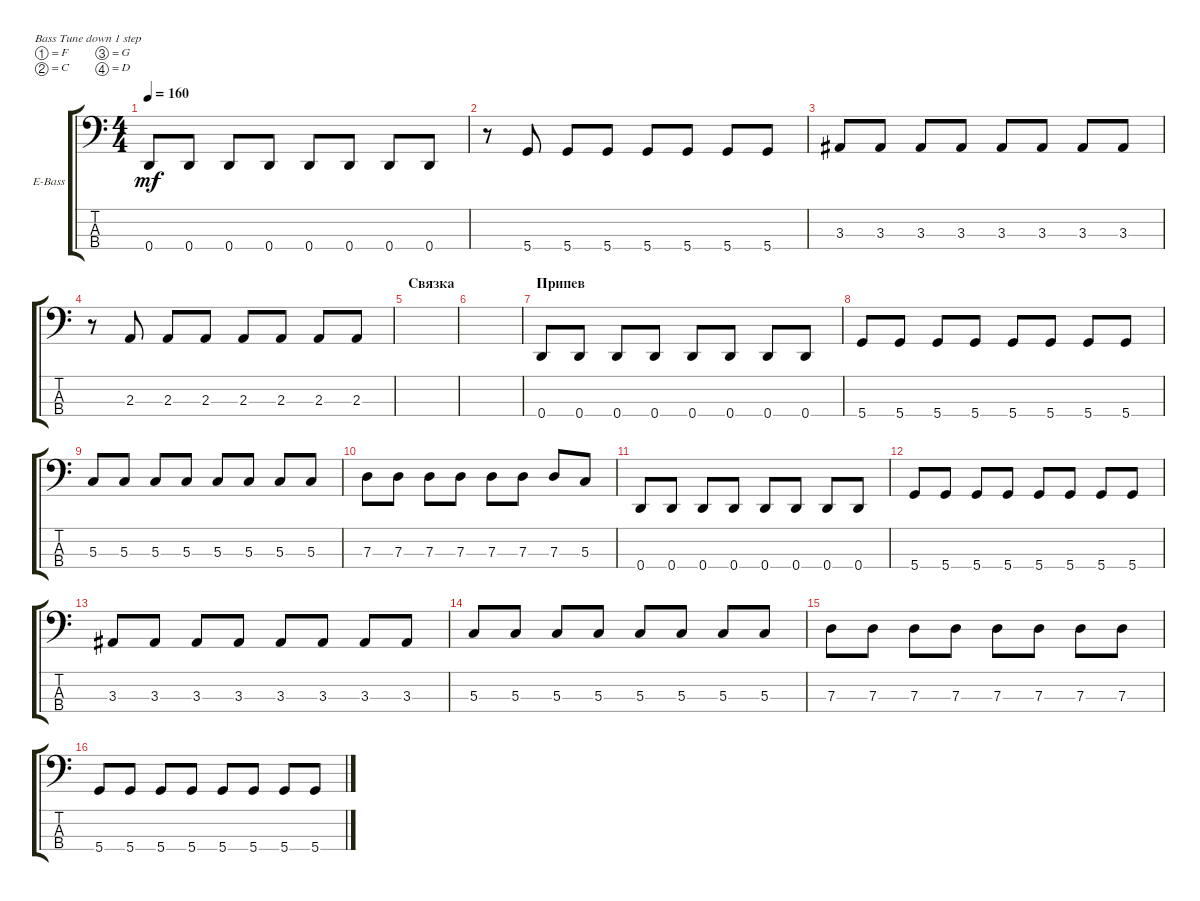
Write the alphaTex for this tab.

\defaultSystemsLayout 4
\bracketExtendMode groupsimilarinstruments
\firstSystemTrackNameOrientation horizontal
\otherSystemsTrackNameOrientation horizontal
\track ("Electric Bass" "E-Bass") {instrument electricbassfinger}
\staff {score tabs}
\tuning (F2 C2 G1 D1)
\ts (4 4)
\tempo 160
\clef f4
\ks c
0.4.8{dy mf} 0.4.8 0.4.8 0.4.8 0.4.8 0.4.8 0.4.8 0.4.8 |
r.8 5.4.8 5.4.8 5.4.8 5.4.8 5.4.8 5.4.8 5.4.8 |
3.3.8 3.3.8 3.3.8 3.3.8 3.3.8 3.3.8 3.3.8 3.3.8 |
r.8 2.3.8 2.3.8 2.3.8 2.3.8 2.3.8 2.3.8 2.3.8 |
\section ("" "Связка")
|
|
\section ("" "Припев")
0.4.8 0.4.8 0.4.8 0.4.8 0.4.8 0.4.8 0.4.8 0.4.8 |
5.4.8 5.4.8 5.4.8 5.4.8 5.4.8 5.4.8 5.4.8 5.4.8 |
5.3.8 5.3.8 5.3.8 5.3.8 5.3.8 5.3.8 5.3.8 5.3.8 |
7.3.8 7.3.8 7.3.8 7.3.8 7.3.8 7.3.8 7.3.8 5.3.8 |
0.4.8 0.4.8 0.4.8 0.4.8 0.4.8 0.4.8 0.4.8 0.4.8 |
5.4.8 5.4.8 5.4.8 5.4.8 5.4.8 5.4.8 5.4.8 5.4.8 |
3.3.8 3.3.8 3.3.8 3.3.8 3.3.8 3.3.8 3.3.8 3.3.8 |
5.3.8 5.3.8 5.3.8 5.3.8 5.3.8 5.3.8 5.3.8 5.3.8 |
7.3.8 7.3.8 7.3.8 7.3.8 7.3.8 7.3.8 7.3.8 7.3.8 |
5.4.8 5.4.8 5.4.8 5.4.8 5.4.8 5.4.8 5.4.8 5.4.8
